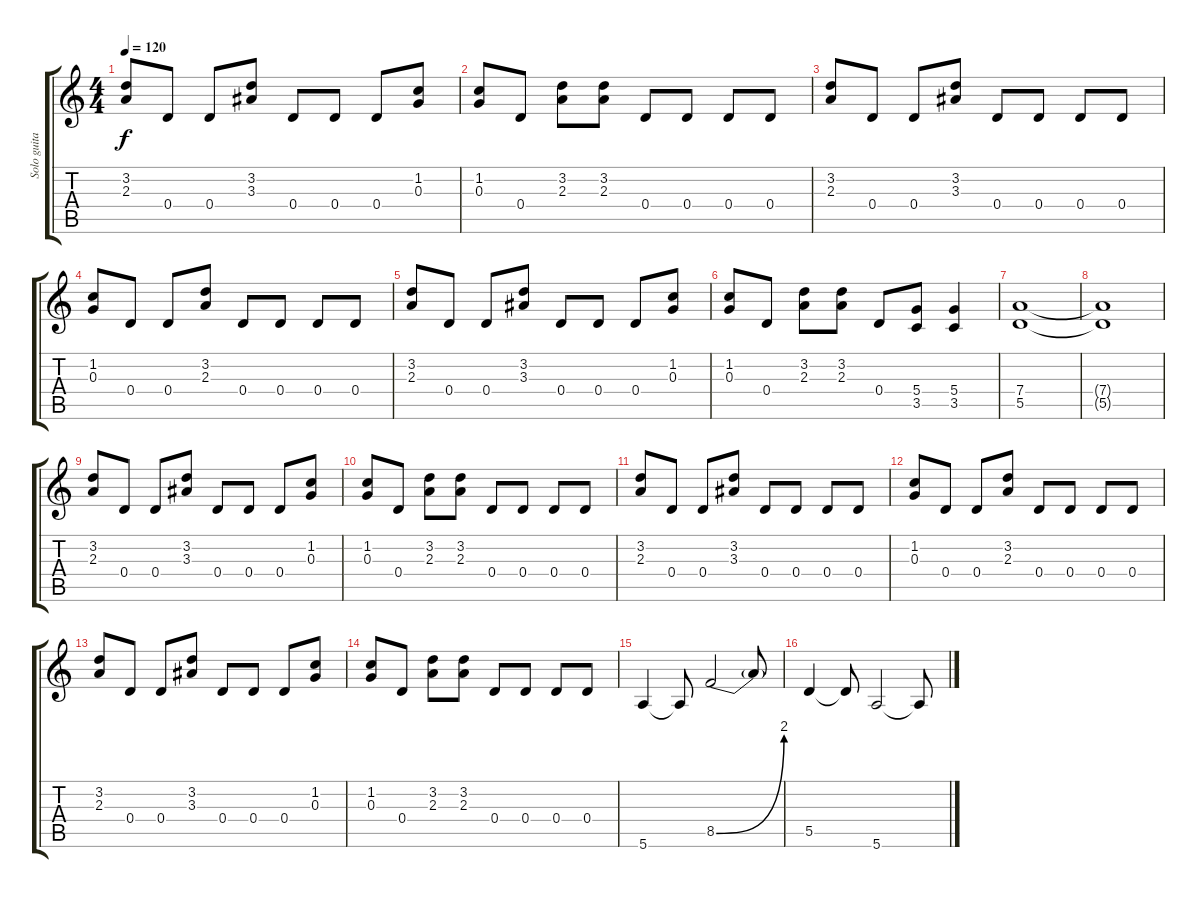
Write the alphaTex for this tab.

\track ("Solo guitar" "Solo guita") {instrument distortionguitar}
\staff {score tabs}
\tuning (E4 B3 G3 D3 A2 E2) {hide}
\ts (4 4)
\tempo 120
\clef g2
\ks c
(3.2 2.3).8{dy f} 0.4.8 0.4.8 (3.2 3.3).8 0.4.8 0.4.8 0.4.8 (1.2 0.3).8 |
(1.2 0.3).8 0.4.8 (3.2 2.3).8 (3.2 2.3).8 0.4.8 0.4.8 0.4.8 0.4.8 |
(3.2 2.3).8 0.4.8 0.4.8 (3.2 3.3).8 0.4.8 0.4.8 0.4.8 0.4.8 |
(1.2 0.3).8 0.4.8 0.4.8 (3.2 2.3).8 0.4.8 0.4.8 0.4.8 0.4.8 |
(3.2 2.3).8 0.4.8 0.4.8 (3.2 3.3).8 0.4.8 0.4.8 0.4.8 (1.2 0.3).8 |
(1.2 0.3).8 0.4.8 (3.2 2.3).8 (3.2 2.3).8 0.4.8 (5.4 3.5).8 (5.4 3.5).4 |
(7.4 5.5).1 |
(7.4{t} 5.5{t}).1 |
(3.2 2.3).8 0.4.8 0.4.8 (3.2 3.3).8 0.4.8 0.4.8 0.4.8 (1.2 0.3).8 |
(1.2 0.3).8 0.4.8 (3.2 2.3).8 (3.2 2.3).8 0.4.8 0.4.8 0.4.8 0.4.8 |
(3.2 2.3).8 0.4.8 0.4.8 (3.2 3.3).8 0.4.8 0.4.8 0.4.8 0.4.8 |
(1.2 0.3).8 0.4.8 0.4.8 (3.2 2.3).8 0.4.8 0.4.8 0.4.8 0.4.8 |
(3.2 2.3).8 0.4.8 0.4.8 (3.2 3.3).8 0.4.8 0.4.8 0.4.8 (1.2 0.3).8 |
(1.2 0.3).8 0.4.8 (3.2 2.3).8 (3.2 2.3).8 0.4.8 0.4.8 0.4.8 0.4.8 |
5.6.4 5.6{t}.8 8.5{be (bend 0 0 60 8)}.2 8.5{t}.8 |
5.5.4 5.5{t}.8 5.6.2 5.6{t}.8
